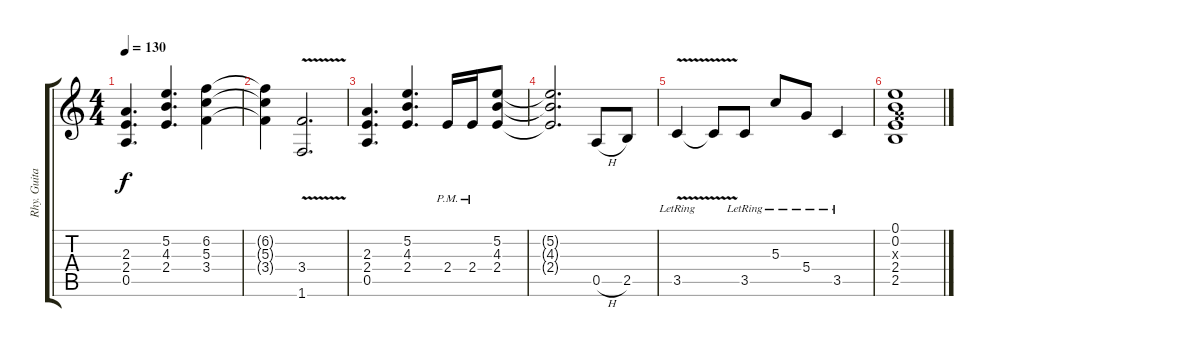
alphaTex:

\track ("Rhy. Guitar 2" "Rhy. Guita") {instrument distortionguitar}
\staff {score tabs}
\tuning (E4 B3 G3 D3 A2 E2) {hide}
\ts (4 4)
\tempo 130
\clef g2
\ks c
(2.3 2.4 0.5).4{d dy f} (5.2 4.3 2.4).4{d} (6.2 5.3 3.4).4 |
(6.2{t} 5.3{t} 3.4{t}).4 (3.4{v} 1.6{v}).2{d} |
(2.3 2.4 0.5).4{d volume 1} (5.2 4.3 2.4).4{d} 2.4{pm}.16 2.4{pm}.16 (5.2 4.3 2.4).8 |
(5.2{t} 4.3{t} 2.4{t}).2{d} 0.5{h}.8 2.5.8 |
3.5{v lr}.4 3.5{t}.8 3.5{lr}.8 5.3{lr}.8 5.4{lr}.8 3.5{lr}.4 |
(0.1 0.2 0.3{x} 2.4 2.5).1
